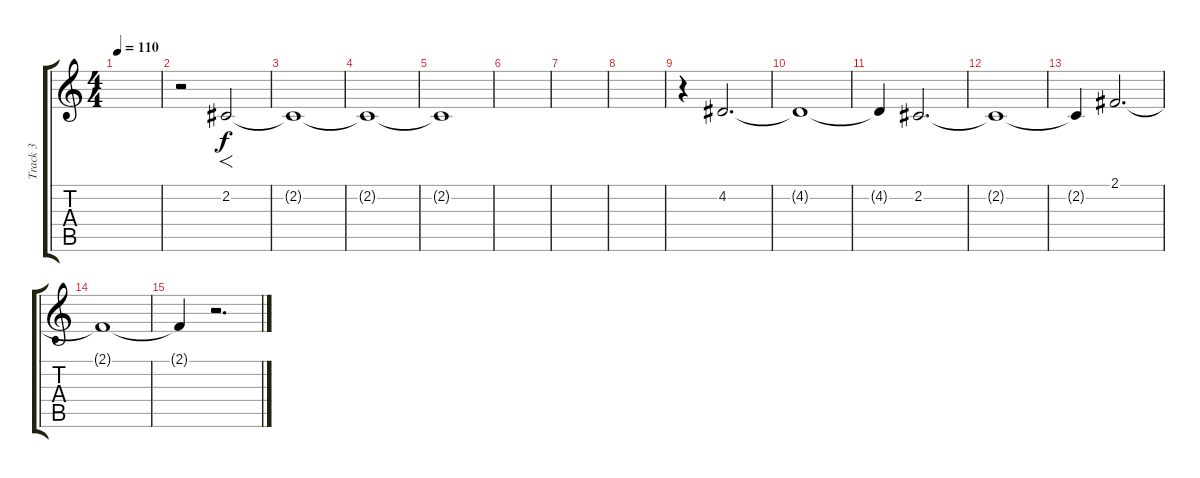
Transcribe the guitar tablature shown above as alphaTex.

\track ("Track 3" "Track 3") {instrument stringensemble2}
\staff {score tabs}
\tuning (E4 B3 G3 D3 A2 E2) {hide}
\ts (4 4)
\tempo 110
\clef g2
\ks c
|
r.2 2.2.2{f} |
2.2{t}.1 |
2.2{t}.1 |
2.2{t}.1 |
|
|
|
r.4 4.2.2{d} |
4.2{t}.1 |
4.2{t}.4 2.2.2{d} |
2.2{t}.1 |
2.2{t}.4 2.1.2{d} |
2.1{t}.1 |
2.1{t}.4 r.2{d}
